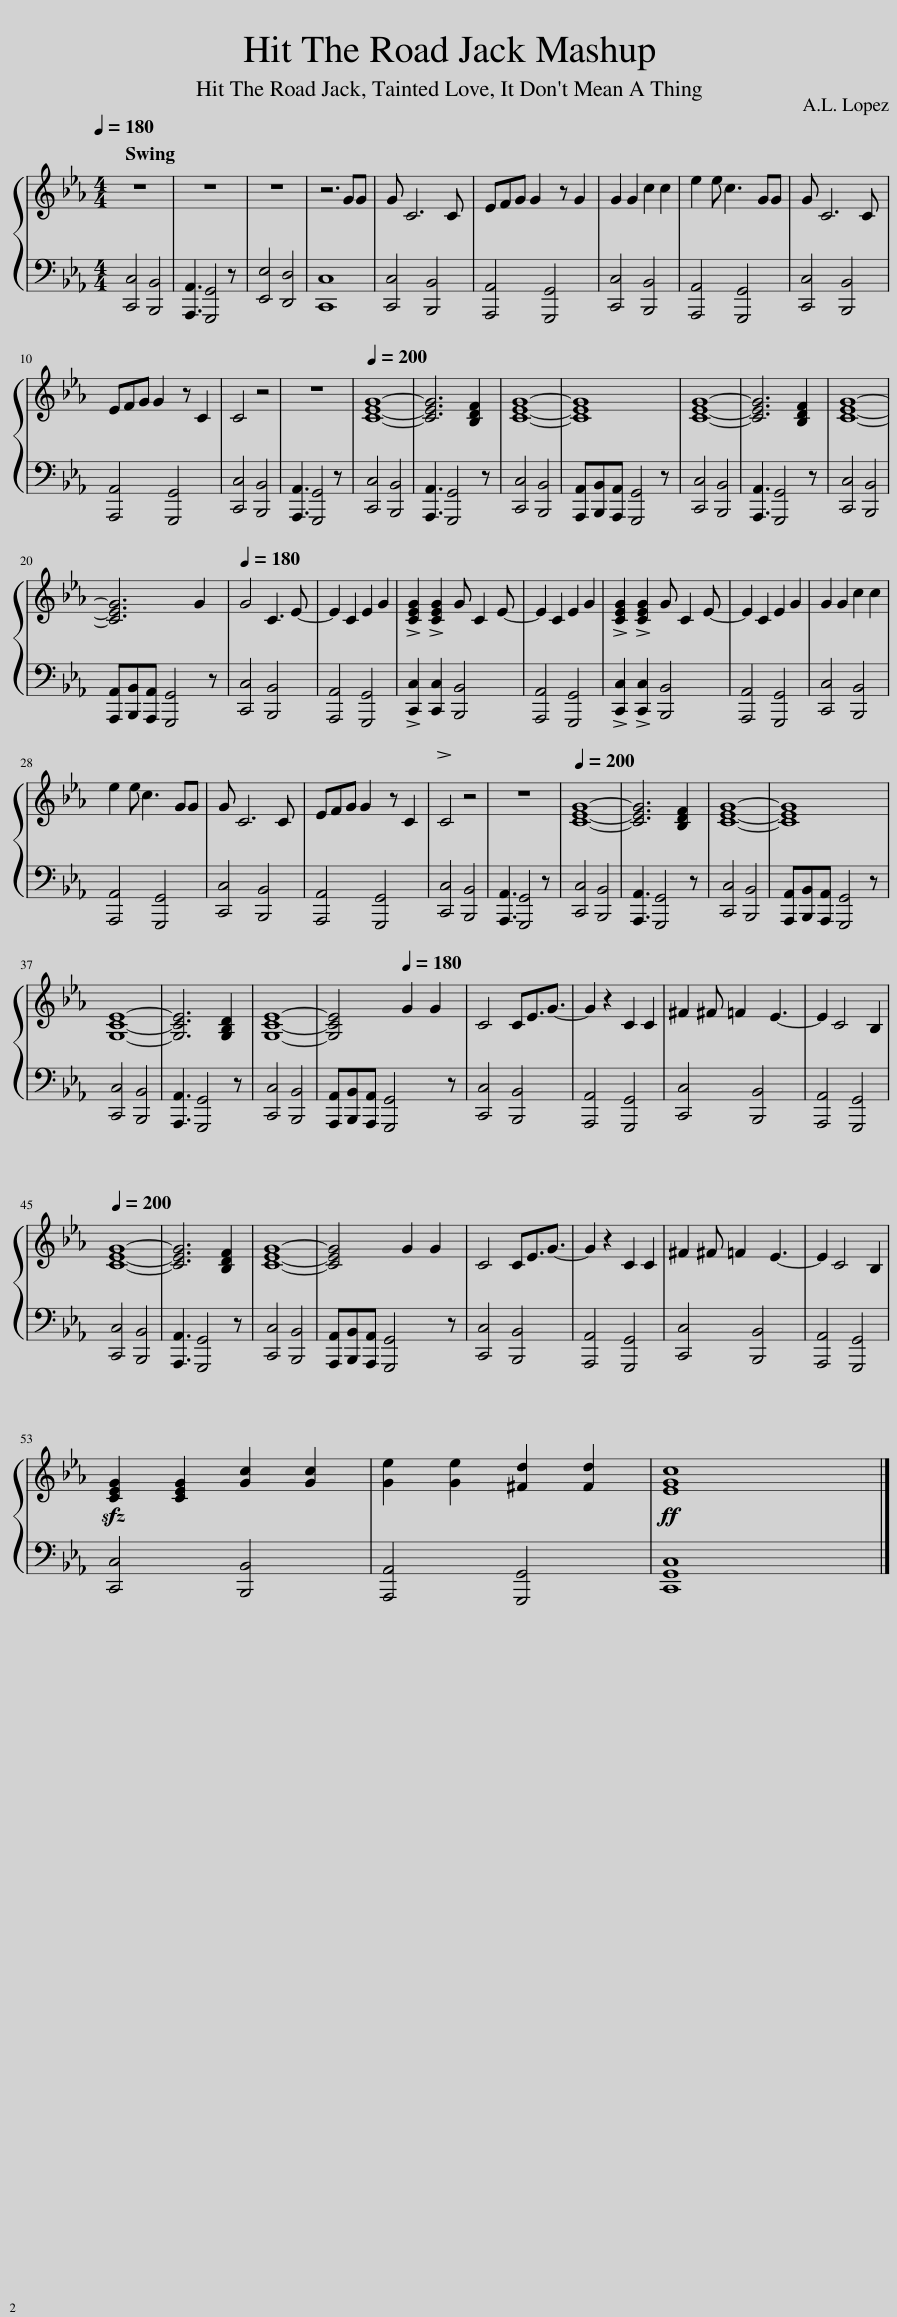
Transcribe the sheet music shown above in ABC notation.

X:1
%%score { 1 | 2 }
L:1/8
Q:1/4=180
M:4/4
I:linebreak $
K:Eb
V:1 treble
V:2 bass
V:1
 z8 | z8 | z8 | z6 GG | G C6 C | %5
 EFG G2 z G2 | G2 G2 c2 c2 | e2 e c3 GG | G C6 C |$ EFG G2 z C2 | %10
 C4 z4 | z8 |[Q:1/4=200] [CEG]8- | [CEG]6 [B,DF]2 | [CEG]8- | %15
 [CEG]8 | [CEG]8- | [CEG]6 [B,DF]2 | [CEG]8- |$ [CEG]6 G2 | %20
[Q:1/4=180] G4 C3 E- | E2 C2 E2 G2 | !>![CEG]2 !>![CEG]2 G C2 E- | E2 C2 E2 G2 | !>![CEG]2 !>![CEG]2 G C2 E- | %25
 E2 C2 E2 G2 | G2 G2 c2 c2 |$ e2 e c3 GG | G C6 C | EFG G2 z C2 | %30
 C4 z4 | z8 |[Q:1/4=200] [CEG]8- | [CEG]6 [B,DF]2 | [CEG]8- | %35
 [CEG]8 |$ [G,CE]8- | [G,CE]6 [G,B,D]2 | [G,CE]8- | [G,CE]4[Q:1/4=180] G2 G2 | %40
 C4 CE3/2G3/2- | G2 z2 C2 C2 | ^F2 ^F =F2 E3- | E2 C4 B,2 |$[Q:1/4=200] [CEG]8- | %45
 [CEG]6 [B,DF]2 | [CEG]8- | [CEG]4 G2 G2 | C4 CE3/2G3/2- | G2 z2 C2 C2 | %50
 ^F2 ^F =F2 E3- | E2 C4 B,2 |$!sfz! [CEG]2 [CEG]2 [Gc]2 [Gc]2 | [Ge]2 [Ge]2 [^Fd]2 [Fd]2 |!ff! [EGc]8 |] %55
V:2
 [C,,C,]4 [B,,,B,,]4 | [A,,,A,,]3 [G,,,G,,]4 z | [E,,E,]4 [D,,D,]4 | [C,,C,]8 | [C,,C,]4 [B,,,B,,]4 | %5
 [A,,,A,,]4 [G,,,G,,]4 | [C,,C,]4 [B,,,B,,]4 | [A,,,A,,]4 [G,,,G,,]4 | [C,,C,]4 [B,,,B,,]4 |$ [A,,,A,,]4 [G,,,G,,]4 | %10
 [C,,C,]4 [B,,,B,,]4 | [A,,,A,,]3 [G,,,G,,]4 z | [C,,C,]4 [B,,,B,,]4 | [A,,,A,,]3 [G,,,G,,]4 z | [C,,C,]4 [B,,,B,,]4 | %15
 [A,,,A,,][B,,,B,,][A,,,A,,] [G,,,G,,]4 z | [C,,C,]4 [B,,,B,,]4 | [A,,,A,,]3 [G,,,G,,]4 z | [C,,C,]4 [B,,,B,,]4 |$ [A,,,A,,][B,,,B,,][A,,,A,,] [G,,,G,,]4 z | %20
 [C,,C,]4 [B,,,B,,]4 | [A,,,A,,]4 [G,,,G,,]4 | !>![C,,C,]2 !>![C,,C,]2 [B,,,B,,]4 | [A,,,A,,]4 [G,,,G,,]4 | !>![C,,C,]2 !>![C,,C,]2 [B,,,B,,]4 | %25
 [A,,,A,,]4 [G,,,G,,]4 | [C,,C,]4 [B,,,B,,]4 |$ [A,,,A,,]4 [G,,,G,,]4 | [C,,C,]4 [B,,,B,,]4 | [A,,,A,,]4 [G,,,G,,]4 | %30
 [C,,C,]4 [B,,,B,,]4 | [A,,,A,,]3 [G,,,G,,]4 z | [C,,C,]4 [B,,,B,,]4 | [A,,,A,,]3 [G,,,G,,]4 z | [C,,C,]4 [B,,,B,,]4 | %35
 [A,,,A,,][B,,,B,,][A,,,A,,] [G,,,G,,]4 z |$ [C,,C,]4 [B,,,B,,]4 | [A,,,A,,]3 [G,,,G,,]4 z | [C,,C,]4 [B,,,B,,]4 | [A,,,A,,][B,,,B,,][A,,,A,,] [G,,,G,,]4 z | %40
 [C,,C,]4 [B,,,B,,]4 | [A,,,A,,]4 [G,,,G,,]4 | [C,,C,]4 [B,,,B,,]4 | [A,,,A,,]4 [G,,,G,,]4 |$ [C,,C,]4 [B,,,B,,]4 | %45
 [A,,,A,,]3 [G,,,G,,]4 z | [C,,C,]4 [B,,,B,,]4 | [A,,,A,,][B,,,B,,][A,,,A,,] [G,,,G,,]4 z | [C,,C,]4 [B,,,B,,]4 | [A,,,A,,]4 [G,,,G,,]4 | %50
 [C,,C,]4 [B,,,B,,]4 | [A,,,A,,]4 [G,,,G,,]4 |$ [C,,C,]4 [B,,,B,,]4 | [A,,,A,,]4 [G,,,G,,]4 | [C,,G,,C,]8 |] %55
